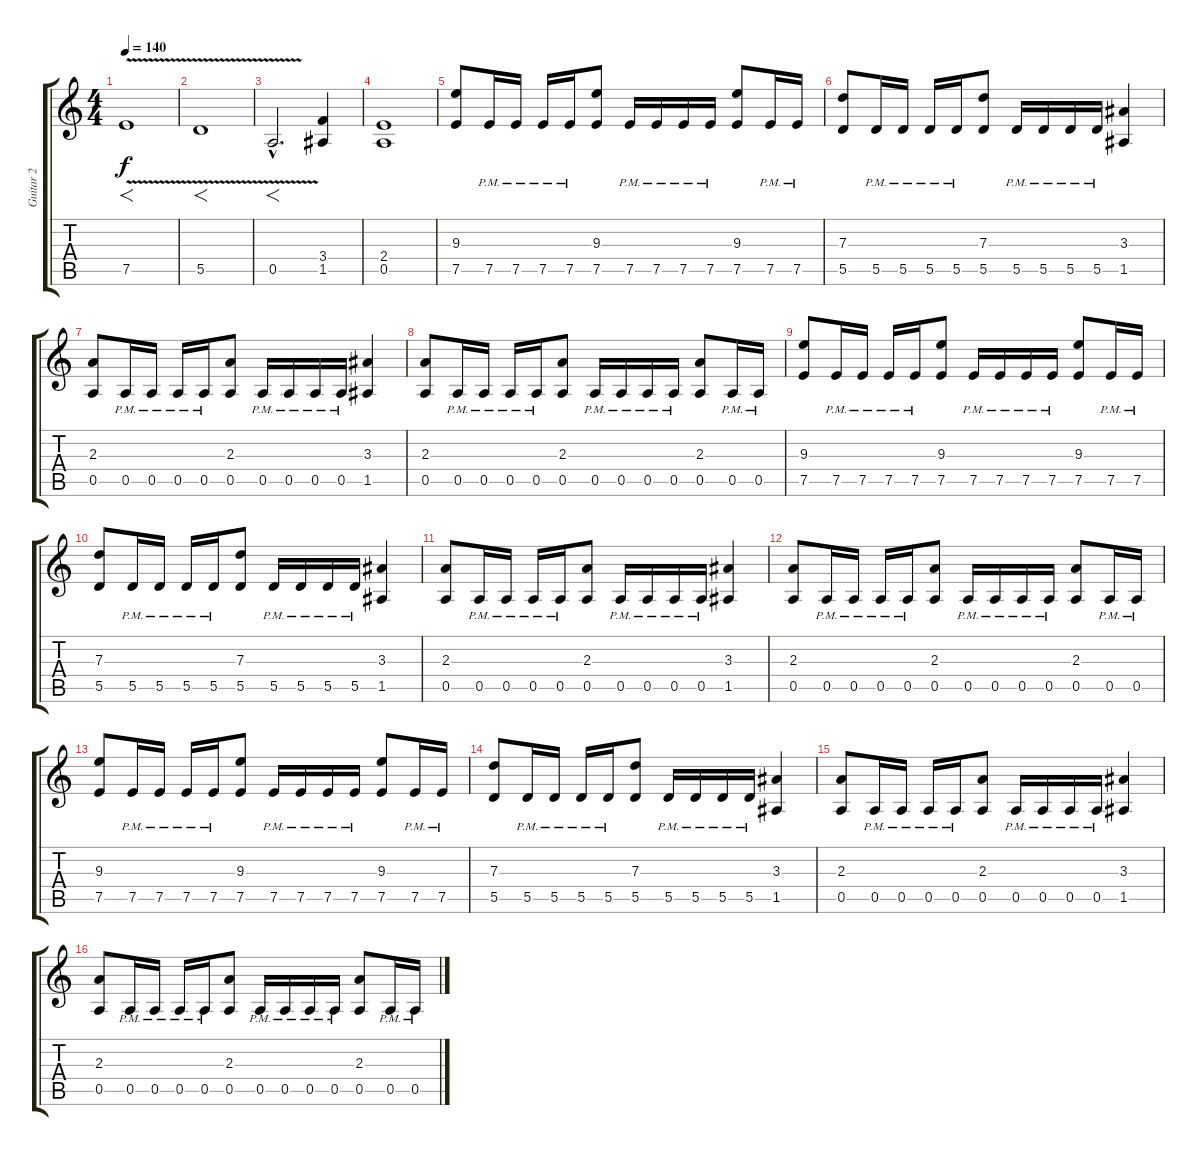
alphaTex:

\track ("Guitar 2" "Guitar 2") {instrument distortionguitar}
\staff {score tabs}
\tuning (E4 B3 G3 D3 A2 E2) {hide}
\ts (4 4)
\tempo 140
\clef g2
\ks c
7.5{v}.1{f dy f} |
5.5{v}.1{f} |
0.5{v hac}.2{f d} (3.4 1.5).4 |
(2.4 0.5).1 |
(9.3 7.5).8 7.5{pm}.16 7.5{pm}.16 7.5{pm}.16 7.5{pm}.16 (9.3 7.5).8 7.5{pm}.16 7.5{pm}.16 7.5{pm}.16 7.5{pm}.16 (9.3 7.5).8 7.5{pm}.16 7.5{pm}.16 |
(7.3 5.5).8 5.5{pm}.16 5.5{pm}.16 5.5{pm}.16 5.5{pm}.16 (7.3 5.5).8 5.5{pm}.16 5.5{pm}.16 5.5{pm}.16 5.5{pm}.16 (3.3 1.5).4 |
(2.3 0.5).8 0.5{pm}.16 0.5{pm}.16 0.5{pm}.16 0.5{pm}.16 (2.3 0.5).8 0.5{pm}.16 0.5{pm}.16 0.5{pm}.16 0.5{pm}.16 (3.3 1.5).4 |
(2.3 0.5).8 0.5{pm}.16 0.5{pm}.16 0.5{pm}.16 0.5{pm}.16 (2.3 0.5).8 0.5{pm}.16 0.5{pm}.16 0.5{pm}.16 0.5{pm}.16 (2.3 0.5).8 0.5{pm}.16 0.5{pm}.16 |
(9.3 7.5).8 7.5{pm}.16 7.5{pm}.16 7.5{pm}.16 7.5{pm}.16 (9.3 7.5).8 7.5{pm}.16 7.5{pm}.16 7.5{pm}.16 7.5{pm}.16 (9.3 7.5).8 7.5{pm}.16 7.5{pm}.16 |
(7.3 5.5).8 5.5{pm}.16 5.5{pm}.16 5.5{pm}.16 5.5{pm}.16 (7.3 5.5).8 5.5{pm}.16 5.5{pm}.16 5.5{pm}.16 5.5{pm}.16 (3.3 1.5).4 |
(2.3 0.5).8 0.5{pm}.16 0.5{pm}.16 0.5{pm}.16 0.5{pm}.16 (2.3 0.5).8 0.5{pm}.16 0.5{pm}.16 0.5{pm}.16 0.5{pm}.16 (3.3 1.5).4 |
(2.3 0.5).8 0.5{pm}.16 0.5{pm}.16 0.5{pm}.16 0.5{pm}.16 (2.3 0.5).8 0.5{pm}.16 0.5{pm}.16 0.5{pm}.16 0.5{pm}.16 (2.3 0.5).8 0.5{pm}.16 0.5{pm}.16 |
(9.3 7.5).8 7.5{pm}.16 7.5{pm}.16 7.5{pm}.16 7.5{pm}.16 (9.3 7.5).8 7.5{pm}.16 7.5{pm}.16 7.5{pm}.16 7.5{pm}.16 (9.3 7.5).8 7.5{pm}.16 7.5{pm}.16 |
(7.3 5.5).8 5.5{pm}.16 5.5{pm}.16 5.5{pm}.16 5.5{pm}.16 (7.3 5.5).8 5.5{pm}.16 5.5{pm}.16 5.5{pm}.16 5.5{pm}.16 (3.3 1.5).4 |
(2.3 0.5).8 0.5{pm}.16 0.5{pm}.16 0.5{pm}.16 0.5{pm}.16 (2.3 0.5).8 0.5{pm}.16 0.5{pm}.16 0.5{pm}.16 0.5{pm}.16 (3.3 1.5).4 |
(2.3 0.5).8 0.5{pm}.16 0.5{pm}.16 0.5{pm}.16 0.5{pm}.16 (2.3 0.5).8 0.5{pm}.16 0.5{pm}.16 0.5{pm}.16 0.5{pm}.16 (2.3 0.5).8 0.5{pm}.16 0.5{pm}.16
